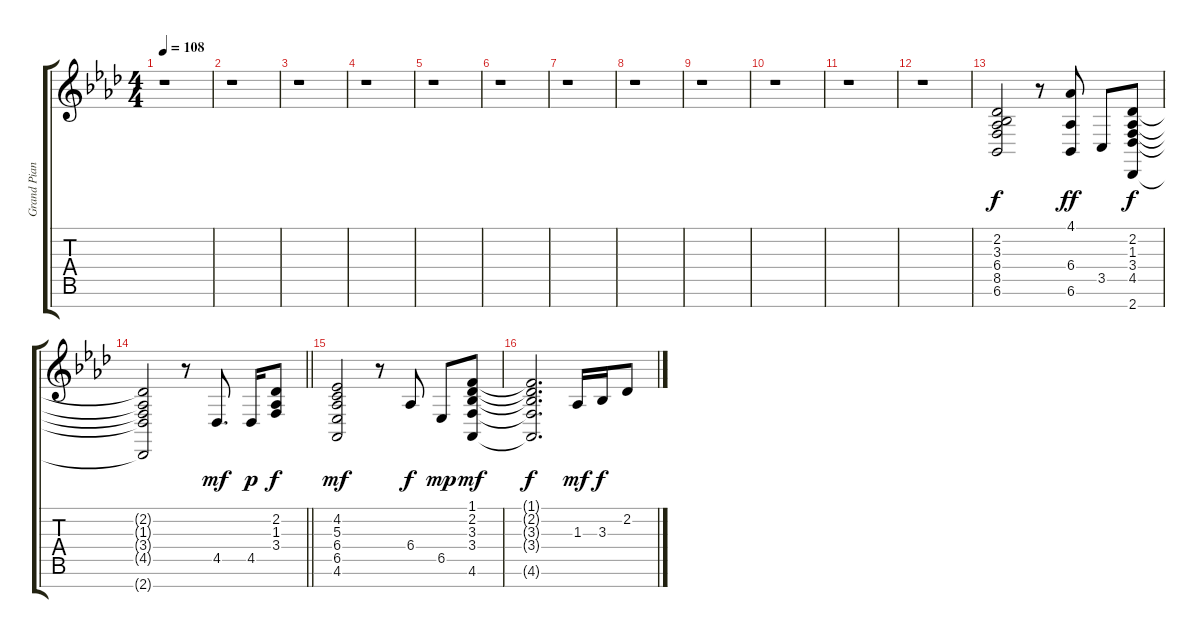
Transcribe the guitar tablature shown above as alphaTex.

\track ("Grand Piano" "Grand Pian") {instrument acousticgrandpiano}
\staff {score tabs}
\tuning (E4 B3 G3 D3 A2 E2 B1) {hide}
\ts (4 4)
\tempo 108
\clef g2
\ks ab
r.1{dy f} |
r.1 |
r.1 |
r.1 |
r.1 |
r.1 |
r.1 |
r.1 |
r.1 |
r.1 |
r.1 |
r.1 |
(2.2 3.3 6.4 8.5 6.6).2 r.8 (4.1 6.4 6.6).8{dy ff} 3.5.8 (2.2 1.3 3.4 4.5 2.7).8{dy f} |
\barLineRight lightlight
(2.2{t} 1.3{t} 3.4{t} 4.5{t} 2.7{t}).2 r.8 4.5.8{d dy mf} 4.5.16{dy p} (2.2 1.3 3.4).8{dy f} |
(4.2 5.3 6.4 6.5 4.6).2{dy mf} r.8 6.4.8{dy f} 6.5.8{dy mp} (1.1 2.2 3.3 3.4 4.6).8{dy mf} |
(1.1{t} 2.2{t} 3.3{t} 3.4{t} 4.6{t}).2{d dy f} 1.3.16{dy mf} 3.3.16{dy f} 2.2.8
